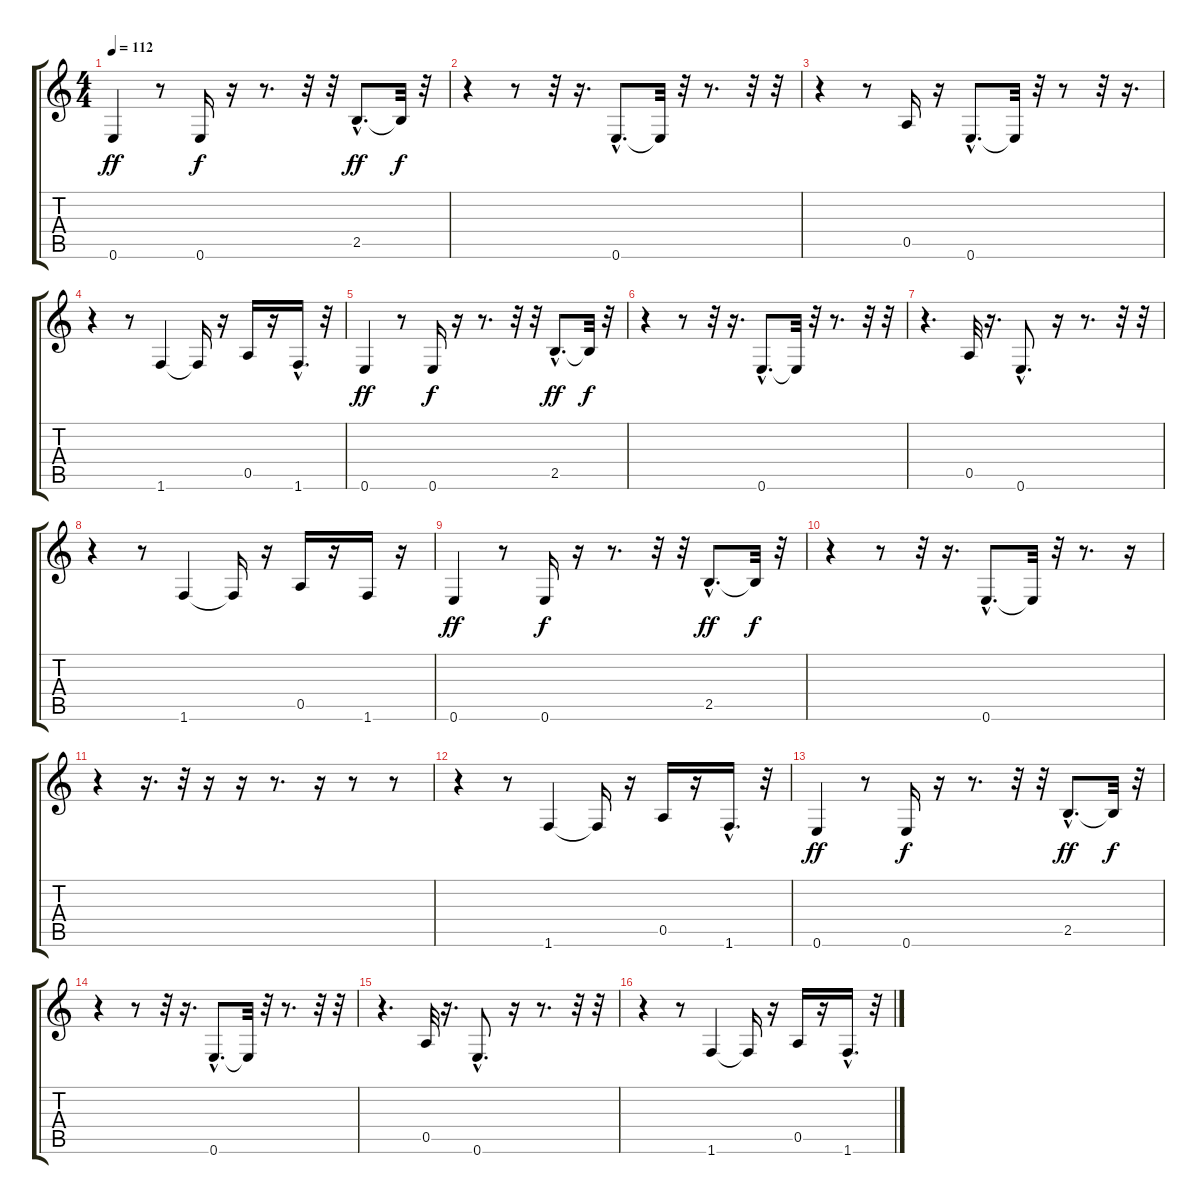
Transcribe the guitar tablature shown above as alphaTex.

\track "" {instrument acousticbass}
\staff {score tabs}
\tuning (E4 B3 G3 D3 A2 E2) {hide}
\ts (4 4)
\tempo 112
\clef g2
\ks c
0.6.4{dy ff} r.8 0.6.16{dy f} r.16 r.8{d} r.32 r.32 2.5{hac}.8{d dy ff} 2.5{t}.32{dy f} r.32 |
r.4 r.8 r.32 r.16{d} 0.6{hac}.8{d} 0.6{t}.32 r.32 r.8{d} r.32 r.32 |
r.4 r.8 0.5.16 r.16 0.6{hac}.8{d} 0.6{t}.32 r.32 r.8 r.32 r.16{d} |
r.4 r.8 1.6.4 1.6{t}.16 r.16 0.5.16 r.16 1.6{hac}.16{d} r.32 |
0.6.4{dy ff} r.8 0.6.16{dy f} r.16 r.8{d} r.32 r.32 2.5{hac}.8{d dy ff} 2.5{t}.32{dy f} r.32 |
r.4 r.8 r.32 r.16{d} 0.6{hac}.8{d} 0.6{t}.32 r.32 r.8{d} r.32 r.32 |
r.4{d} 0.5.32 r.16{d} 0.6{hac}.8{d} r.16 r.8{d} r.32 r.32 |
r.4 r.8 1.6.4 1.6{t}.16 r.16 0.5.16 r.16 1.6.16 r.16 |
0.6.4{dy ff} r.8 0.6.16{dy f} r.16 r.8{d} r.32 r.32 2.5{hac}.8{d dy ff} 2.5{t}.32{dy f} r.32 |
r.4 r.8 r.32 r.16{d} 0.6{hac}.8{d} 0.6{t}.32 r.32 r.8{d} r.16 |
r.4 r.16{d} r.32 r.16 r.16 r.8{d} r.16 r.8 r.8 |
r.4 r.8 1.6.4 1.6{t}.16 r.16 0.5.16 r.16 1.6{hac}.16{d} r.32 |
0.6.4{dy ff} r.8 0.6.16{dy f} r.16 r.8{d} r.32 r.32 2.5{hac}.8{d dy ff} 2.5{t}.32{dy f} r.32 |
r.4 r.8 r.32 r.16{d} 0.6{hac}.8{d} 0.6{t}.32 r.32 r.8{d} r.32 r.32 |
r.4{d} 0.5.32 r.16{d} 0.6{hac}.8{d} r.16 r.8{d} r.32 r.32 |
r.4 r.8 1.6.4 1.6{t}.16 r.16 0.5.16 r.16 1.6{hac}.16{d} r.32
